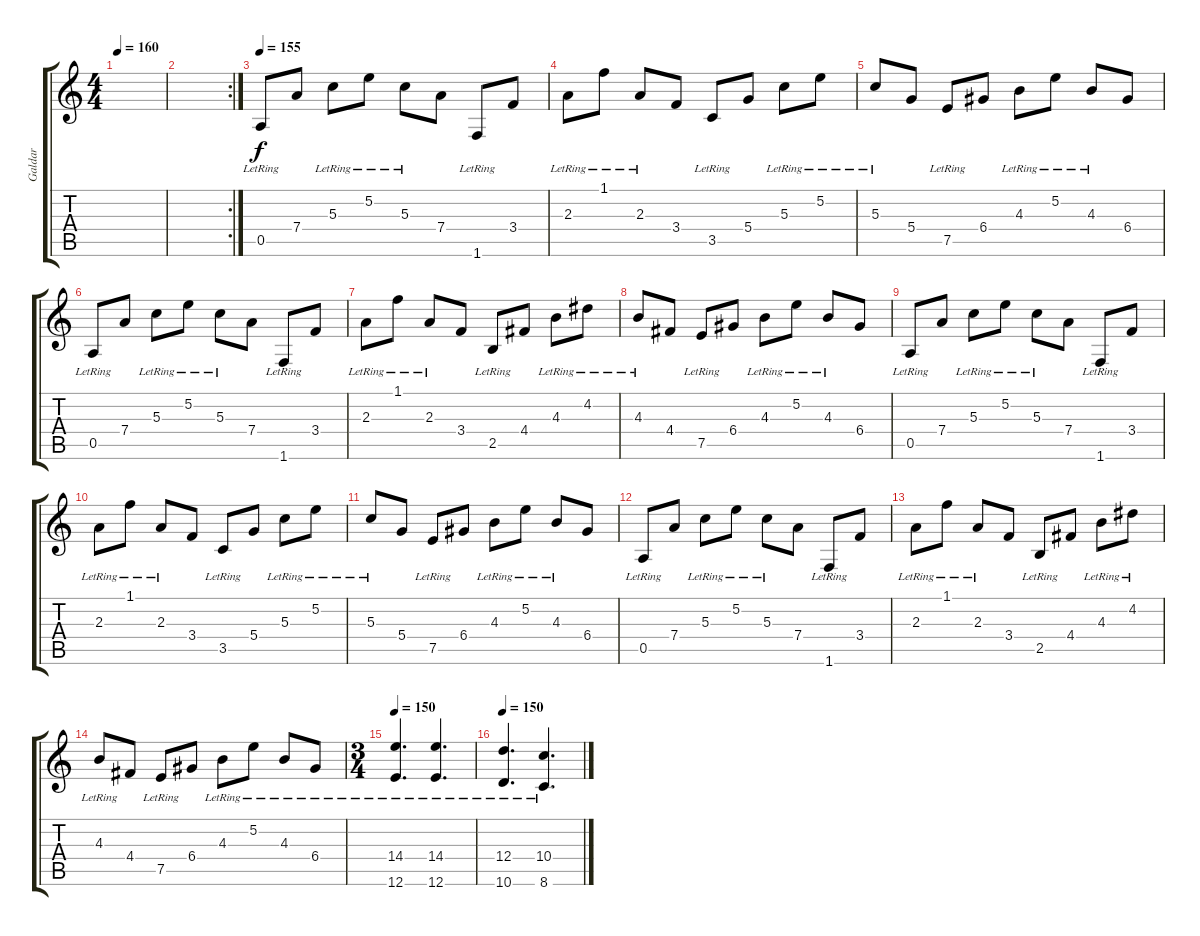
\track ("Galdar" "Galdar") {instrument acousticguitarnylon}
\staff {score tabs}
\tuning (E4 B3 G3 D3 A2 E2) {hide}
\ts (4 4)
\tempo 160
\clef g2
\ks c
|
\rc 2
|
\tempo 155
0.5{lr}.8{volume 12} 7.4.8 5.3{lr}.8 5.2{lr}.8 5.3{lr}.8 7.4.8 1.6{lr}.8 3.4.8 |
2.3{lr}.8 1.1{lr}.8 2.3{lr}.8 3.4.8 3.5{lr}.8 5.4.8 5.3{lr}.8 5.2{lr}.8 |
5.3{lr}.8 5.4.8 7.5{lr}.8 6.4.8 4.3{lr}.8 5.2{lr}.8 4.3{lr}.8 6.4.8 |
0.5{lr}.8 7.4.8 5.3{lr}.8 5.2{lr}.8 5.3{lr}.8 7.4.8 1.6{lr}.8 3.4.8 |
2.3{lr}.8 1.1{lr}.8 2.3{lr}.8 3.4.8 2.5{lr}.8 4.4.8 4.3{lr}.8 4.2{lr}.8 |
4.3{lr}.8 4.4.8 7.5{lr}.8 6.4.8 4.3{lr}.8 5.2{lr}.8 4.3{lr}.8 6.4.8 |
0.5{lr}.8{volume 16} 7.4.8 5.3{lr}.8 5.2{lr}.8 5.3{lr}.8 7.4.8 1.6{lr}.8 3.4.8 |
2.3{lr}.8 1.1{lr}.8 2.3{lr}.8 3.4.8 3.5{lr}.8 5.4.8 5.3{lr}.8 5.2{lr}.8 |
5.3{lr}.8 5.4.8 7.5{lr}.8 6.4.8 4.3{lr}.8 5.2{lr}.8 4.3{lr}.8 6.4.8 |
0.5{lr}.8{volume 16} 7.4.8 5.3{lr}.8 5.2{lr}.8 5.3{lr}.8 7.4.8 1.6{lr}.8 3.4.8 |
2.3{lr}.8 1.1{lr}.8 2.3{lr}.8 3.4.8 2.5{lr}.8 4.4.8 4.3{lr}.8 4.2{lr}.8 |
4.3{lr}.8 4.4.8 7.5{lr}.8 6.4.8 4.3{lr}.8 5.2{lr}.8 4.3{lr}.8 6.4{lr}.8 |
\ts (3 4)
\tempo 150
(14.4{lr} 12.6{lr}).4{d} (14.4{lr} 12.6{lr}).4{d} |
\tempo 150
(12.4{lr} 10.6{lr}).4{d} (10.4{lr} 8.6{lr}).4{d}
